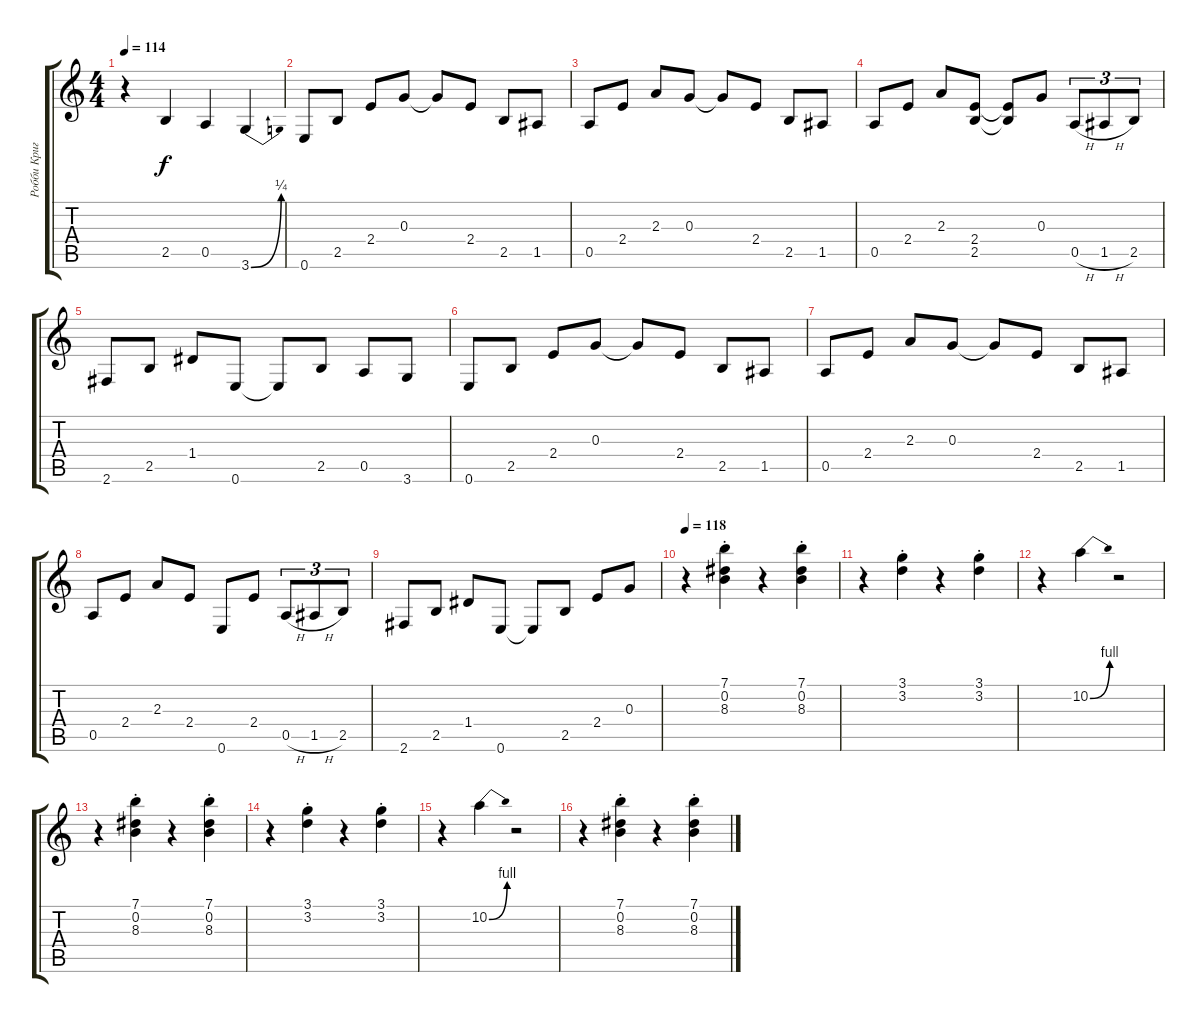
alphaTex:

\track ("Робби Кригер" "Робби Криг") {instrument acousticguitarsteel}
\staff {score tabs}
\tuning (E4 B3 G3 D3 A2 E2) {hide}
\ts (4 4)
\tempo 114
\clef g2
\ks c
r.4{dy f instrument acousticguitarsteel} 2.5.4 0.5.4 3.6{be (bend 0 0 60 1)}.4 |
0.6.8 2.5.8 2.4.8 0.3.8 0.3{t}.8 2.4.8 2.5.8 1.5.8 |
0.5.8 2.4.8 2.3.8 0.3.8 0.3{t}.8 2.4.8 2.5.8 1.5.8 |
0.5.8 2.4.8 2.3.8 (2.4 2.5).8 (2.4{t} 2.5{t}).8 0.3.8 0.5{h}.8{tu (3 2)} 1.5{h}.8{tu (3 2)} 2.5.8{tu (3 2)} |
2.6.8 2.5.8 1.4.8 0.6.8 0.6{t}.8 2.5.8 0.5.8 3.6.8 |
0.6.8 2.5.8 2.4.8 0.3.8 0.3{t}.8 2.4.8 2.5.8 1.5.8 |
0.5.8 2.4.8 2.3.8 0.3.8 0.3{t}.8 2.4.8 2.5.8 1.5.8 |
0.5.8 2.4.8 2.3.8 2.4.8 0.6.8 2.4.8 0.5{h}.8{tu (3 2)} 1.5{h}.8{tu (3 2)} 2.5.8{tu (3 2)} |
2.6.8 2.5.8 1.4.8 0.6.8 0.6{t}.8 2.5.8 2.4.8 0.3.8 |
\tempo 115
\tempo 118
r.4 (7.1{st} 0.2{st} 8.3{st}).4 r.4 (7.1{st} 0.2{st} 8.3{st}).4 |
r.4 (3.1{st} 3.2{st}).4 r.4 (3.1{st} 3.2{st}).4 |
r.4 10.2{be (bend 0 0 60 4)}.4 r.2 |
r.4 (7.1{st} 0.2{st} 8.3{st}).4 r.4 (7.1{st} 0.2{st} 8.3{st}).4 |
r.4 (3.1{st} 3.2{st}).4 r.4 (3.1{st} 3.2{st}).4 |
r.4 10.2{be (bend 0 0 60 4)}.4 r.2 |
r.4 (7.1{st} 0.2{st} 8.3{st}).4 r.4 (7.1{st} 0.2{st} 8.3{st}).4
